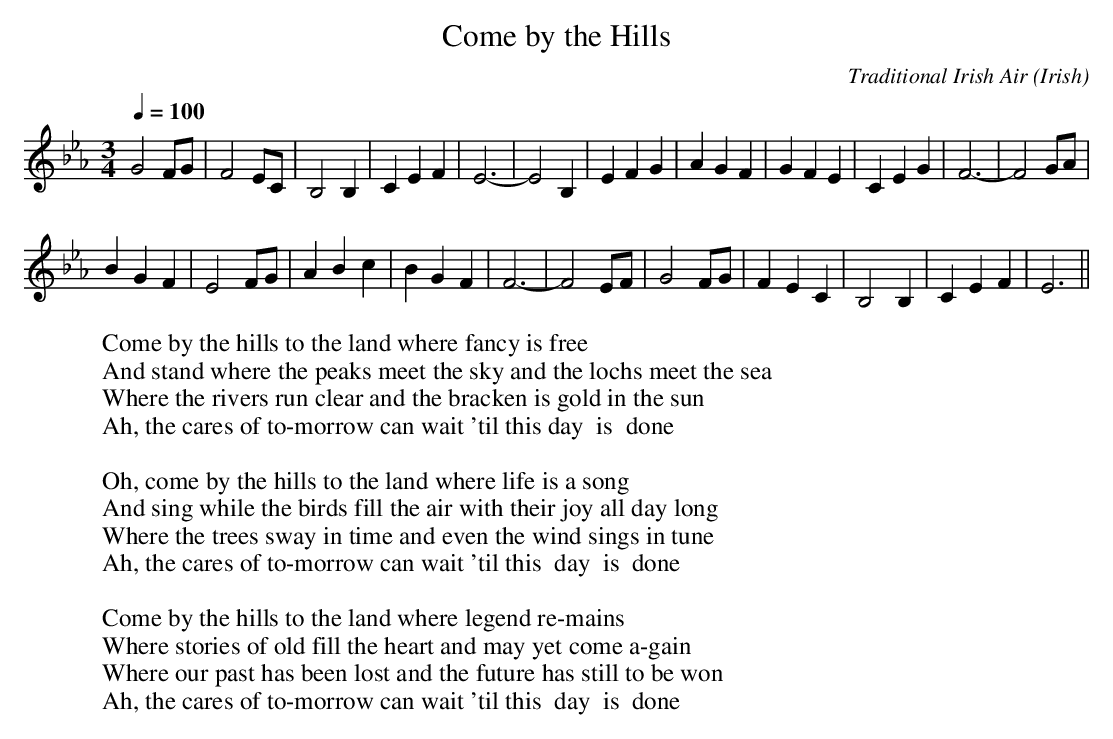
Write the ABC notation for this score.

X:1
T:Come by the Hills
C:Traditional Irish Air
O:Irish
M:3/4
L:1/8
Q:1/4=100
W:Come by the hills to the land where fancy is free
W:And stand where the peaks meet the sky and the lochs meet the sea
W:Where the rivers run clear and the bracken is gold in the sun
W:Ah, the cares of to-morrow can wait 'til this day  is  done
W:
W:Oh, come by the hills to the land where life is a song
W:And sing while the birds fill the air with their joy all day long
W:Where the trees sway in time and even the wind sings in tune
W:Ah, the cares of to-morrow can wait 'til this  day  is  done
W:
W:Come by the hills to the land where legend re-mains
W:Where stories of old fill the heart and may yet come a-gain
W:Where our past has been lost and the future has still to be won
W:Ah, the cares of to-morrow can wait 'til this  day  is  done
K:Eb
G4 FG|F4 EC|B,4 B,2|C2 E2 F2|E6-|E4 B,2|\
E2 F2 G2|A2 G2 F2|G2 F2 E2|C2 E2 G2|F6-|F4 GA|
B2 G2 F2|E4 FG|A2 B2 c2|B2 G2 F2|F6-|F4 EF|\
G4 FG|F2 E2 C2|B,4 B,2|C2 E2 F2|E6||
